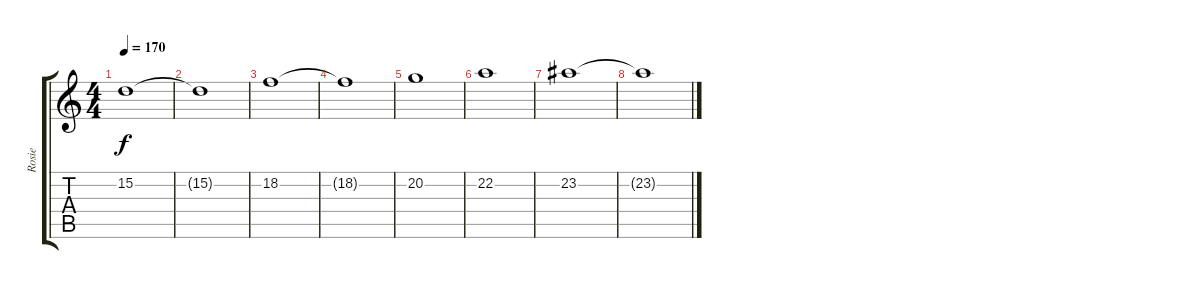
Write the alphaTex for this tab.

\track ("Rosie" "Rosie") {instrument stringensemble1}
\staff {score tabs}
\tuning (E4 B3 G3 D3 A2 D2) {hide}
\ts (4 4)
\tempo 170
\clef g2
\ks c
15.2.1{dy f volume 14} |
15.2{t}.1 |
18.2.1 |
18.2{t}.1 |
20.2.1 |
22.2.1 |
23.2.1 |
23.2{t}.1
